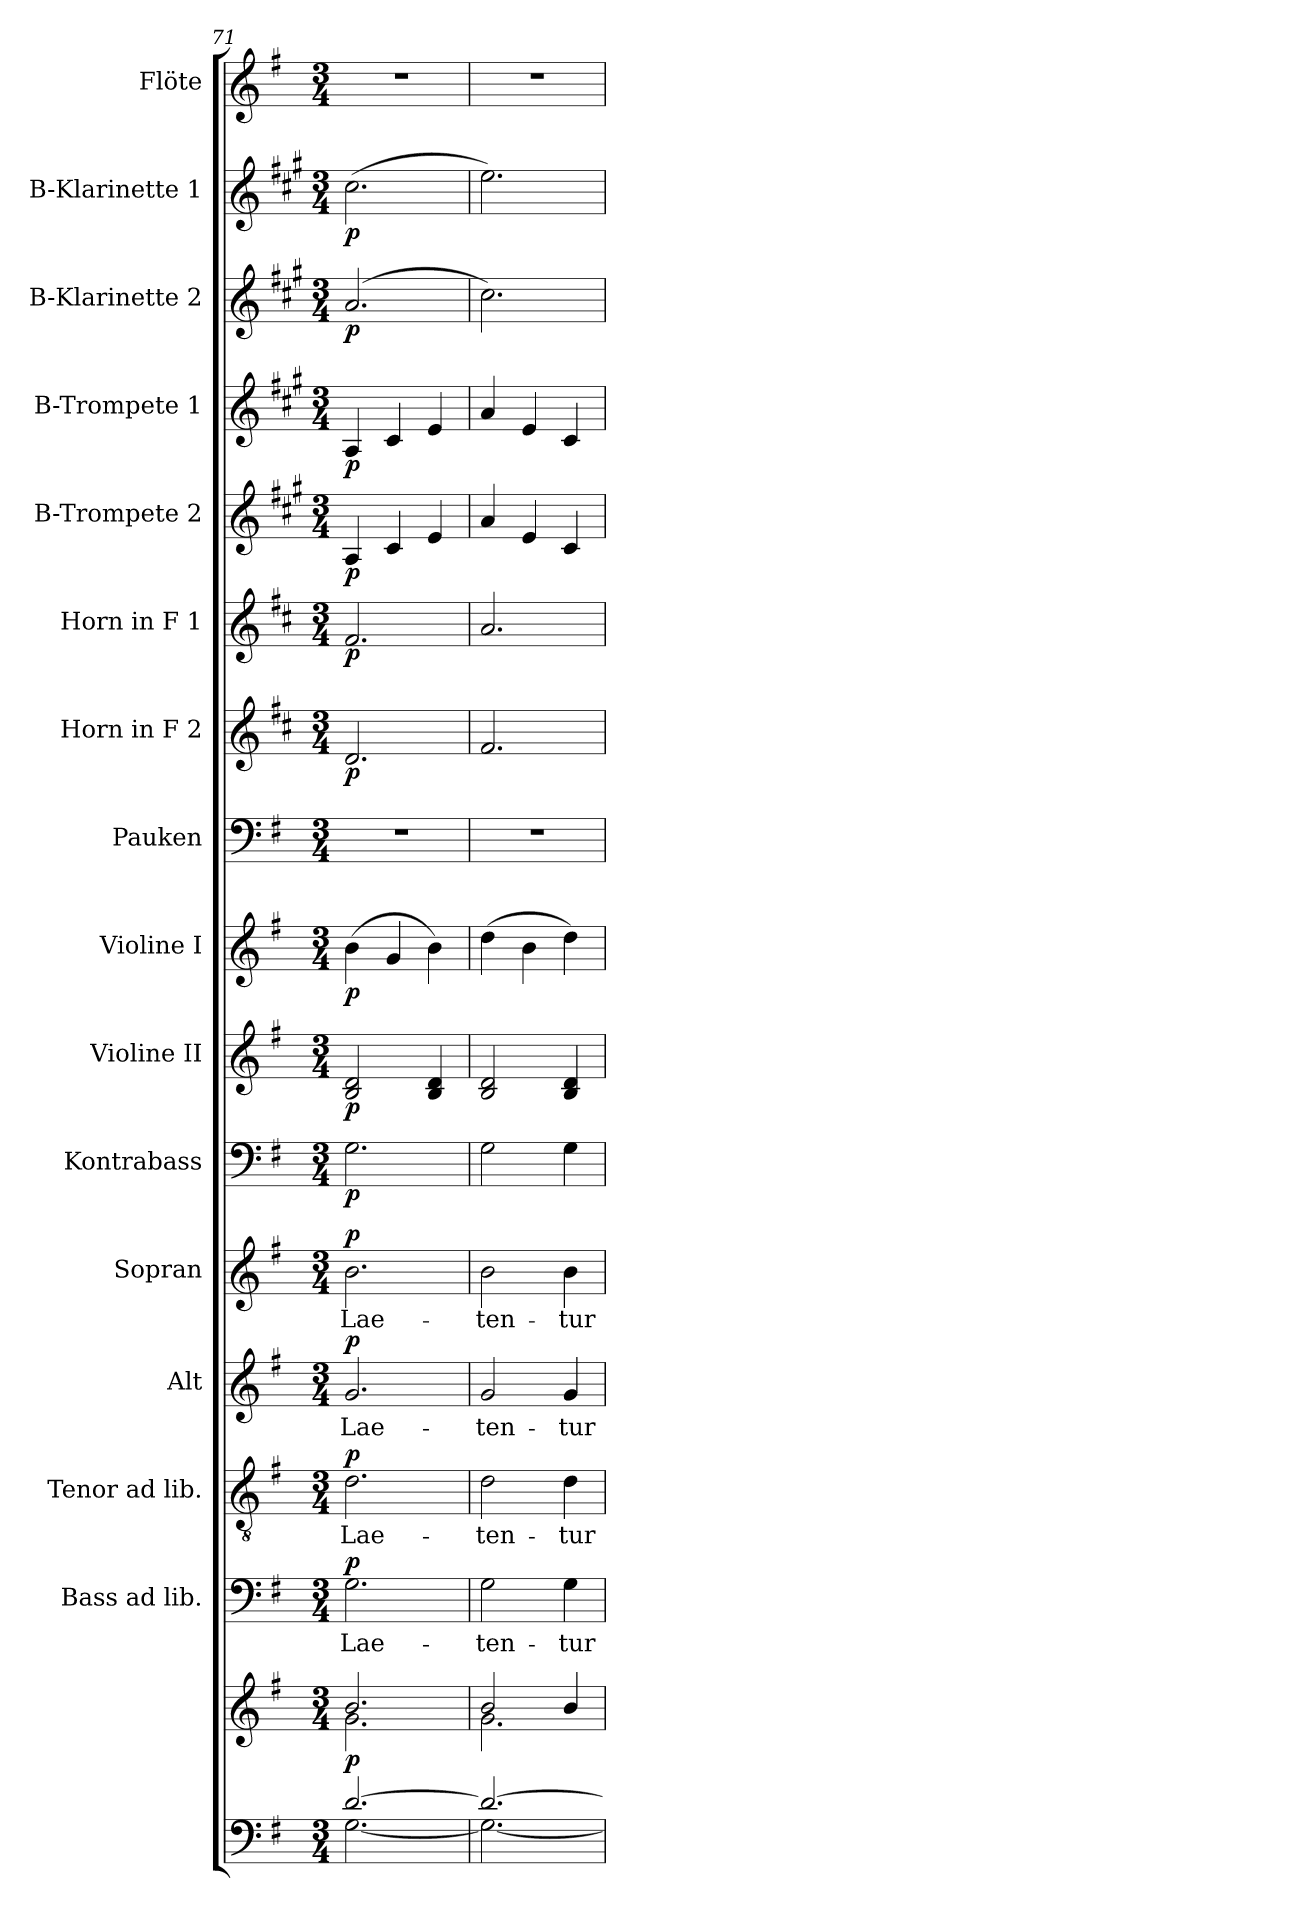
**kern	**kern	**dynam	**kern	**text	**dynam	**kern	**text	**dynam	**kern	**text	**dynam	**kern	**text	**dynam	**kern	**dynam	**kern	**dynam	**kern	**dynam	**kern	**kern	**dynam	**kern	**dynam	**kern	**dynam	**kern	**dynam	**kern	**dynam	**kern	**dynam	**kern
*part16	*part16	*part16	*part15	*part15	*part15	*part14	*part14	*part14	*part13	*part13	*part13	*part12	*part12	*part12	*part11	*part11	*part10	*part10	*part9	*part9	*part8	*part7	*part7	*part6	*part6	*part5	*part5	*part4	*part4	*part3	*part3	*part2	*part2	*part1
*staff17	*staff16	*staff16/17	*staff15	*staff15	*staff15	*staff14	*staff14	*staff14	*staff13	*staff13	*staff13	*staff12	*staff12	*staff12	*staff11	*staff11	*staff10	*staff10	*staff9	*staff9	*staff8	*staff7	*staff7	*staff6	*staff6	*staff5	*staff5	*staff4	*staff4	*staff3	*staff3	*staff2	*staff2	*staff1
*	*	*	*I"Bass ad lib.	*	*	*I"Tenor ad lib.	*	*	*I"Alt	*	*	*I"Sopran	*	*	*I"Kontrabass	*	*I"Violine II	*	*I"Violine I	*	*I"Pauken	*I"Horn in F 2	*	*I"Horn in F 1	*	*I"B-Trompete 2	*	*I"B-Trompete 1	*	*I"B-Klarinette 2	*	*I"B-Klarinette 1	*	*I"Flöte
*	*	*	*I'B.	*	*	*I'T.	*	*	*I'A.	*	*	*I'S.	*	*	*I'Kb.	*	*I'Vl. II	*	*I'Vl. I	*	*I'Pk.	*	*	*I'Hr. 1	*	*I'B Trp. 2	*	*I'B Trp. 1	*	*I'B Kl. 2	*	*I'B Kl. 1	*	*I'Fl.
!!LO:PB:g=z
*clefF4	*clefG2	*	*clefF4	*	*	*clefGv2	*	*	*clefG2	*	*	*clefG2	*	*	*clefF4	*	*clefG2	*	*clefG2	*	*clefF4	*clefG2	*	*clefG2	*	*clefG2	*	*clefG2	*	*clefG2	*	*clefG2	*	*clefG2
*	*	*	*	*	*	*	*	*	*	*	*	*	*	*	*ITrd7c12	*	*	*	*	*	*	*ITrd4c7	*	*ITrd4c7	*	*ITrd1c2	*	*ITrd1c2	*	*ITrd1c2	*	*ITrd1c2	*	*
*k[f#]	*k[f#]	*	*k[f#]	*	*	*k[f#]	*	*	*k[f#]	*	*	*k[f#]	*	*	*k[f#]	*	*k[f#]	*	*k[f#]	*	*k[f#]	*k[f#]	*	*k[f#]	*	*k[f#]	*	*k[f#]	*	*k[f#]	*	*k[f#]	*	*k[f#]
*G:	*G:	*	*G:	*	*	*G:	*	*	*G:	*	*	*G:	*	*	*G:	*	*G:	*	*G:	*	*G:	*G:	*	*G:	*	*G:	*	*G:	*	*G:	*	*G:	*	*G:
*M3/4	*M3/4	*	*M3/4	*	*	*M3/4	*	*	*M3/4	*	*	*M3/4	*	*	*M3/4	*	*M3/4	*	*M3/4	*	*M3/4	*M3/4	*	*M3/4	*	*M3/4	*	*M3/4	*	*M3/4	*	*M3/4	*	*M3/4
=71	=71	=71	=71	=71	=71	=71	=71	=71	=71	=71	=71	=71	=71	=71	=71	=71	=71	=71	=71	=71	=71	=71	=71	=71	=71	=71	=71	=71	=71	=71	=71	=71	=71	=71
*^	*^	*	*	*	*	*	*	*	*	*	*	*	*	*	*	*	*	*	*	*	*	*	*	*	*	*	*	*	*	*	*	*	*	*
!	!	!	!	!LO:DY:b	!	!LO:LY:b	!LO:DY:a	!	!LO:LY:b	!LO:DY:a	!	!LO:LY:b	!LO:DY:a	!	!LO:LY:b	!LO:DY:a	!	!LO:DY:b	!	!LO:DY:b	!	!LO:DY:b	!	!	!LO:DY:b	!	!LO:DY:b	!	!LO:DY:b	!	!LO:DY:b	!	!LO:DY:b	!	!LO:DY:b	!
[>2.d/	[<2.G\	2.b/	2.g\	p	2.G\	Lae-	p	2.d\	Lae-	p	2.g/	Lae-	p	2.b\	Lae-	p	2.GG\	p	2B/ 2d/	p	(>4b\	p	2.r	2.G/	p	2.B/	p	4G/	p	4G/	p	(2.g/	p	(>2.b\	p	2.r
.	.	.	.	.	.	.	.	.	.	.	.	.	.	.	.	.	.	.	.	.	4g/	.	.	.	.	.	.	4B/	.	4B/	.	.	.	.	.	.
.	.	.	.	.	.	.	.	.	.	.	.	.	.	.	.	.	.	.	4B/ 4d/	.	4b\)	.	.	.	.	.	.	4d/	.	4d/	.	.	.	.	.	.
=72	=72	=72	=72	=72	=72	=72	=72	=72	=72	=72	=72	=72	=72	=72	=72	=72	=72	=72	=72	=72	=72	=72	=72	=72	=72	=72	=72	=72	=72	=72	=72	=72	=72	=72	=72	=72
!	!	!	!	!	!	!LO:LY:b	!	!	!LO:LY:b	!	!	!LO:LY:b	!	!	!LO:LY:b	!	!	!	!	!	!	!	!	!	!	!	!	!	!	!	!	!	!	!	!	!
2.d/_	2.G\_	2b/	2.g\	.	2G\	-ten-	.	2d\	-ten-	.	2g/	-ten-	.	2b\	-ten-	.	2GG\	.	2B/ 2d/	.	(>4dd\	.	2.r	2.B/	.	2.d/	.	4g/	.	4g/	.	2.b\)	.	2.dd\)	.	2.r
.	.	.	.	.	.	.	.	.	.	.	.	.	.	.	.	.	.	.	.	.	4b\	.	.	.	.	.	.	4d/	.	4d/	.	.	.	.	.	.
!	!	!	!	!	!	!LO:LY:b	!	!	!LO:LY:b	!	!	!LO:LY:b	!	!	!LO:LY:b	!	!	!	!	!	!	!	!	!	!	!	!	!	!	!	!	!	!	!	!	!
.	.	4b/	.	.	4G\	-tur	.	4d\	-tur	.	4g/	-tur	.	4b\	-tur	.	4GG\	.	4B/ 4d/	.	4dd\)	.	.	.	.	.	.	4B/	.	4B/	.	.	.	.	.	.
*v	*v	*	*	*	*	*	*	*	*	*	*	*	*	*	*	*	*	*	*	*	*	*	*	*	*	*	*	*	*	*	*	*	*	*	*	*
*	*v	*v	*	*	*	*	*	*	*	*	*	*	*	*	*	*	*	*	*	*	*	*	*	*	*	*	*	*	*	*	*	*	*	*	*
=	=	=	=	=	=	=	=	=	=	=	=	=	=	=	=	=	=	=	=	=	=	=	=	=	=	=	=	=	=	=	=	=	=	=
*-	*-	*-	*-	*-	*-	*-	*-	*-	*-	*-	*-	*-	*-	*-	*-	*-	*-	*-	*-	*-	*-	*-	*-	*-	*-	*-	*-	*-	*-	*-	*-	*-	*-	*-
